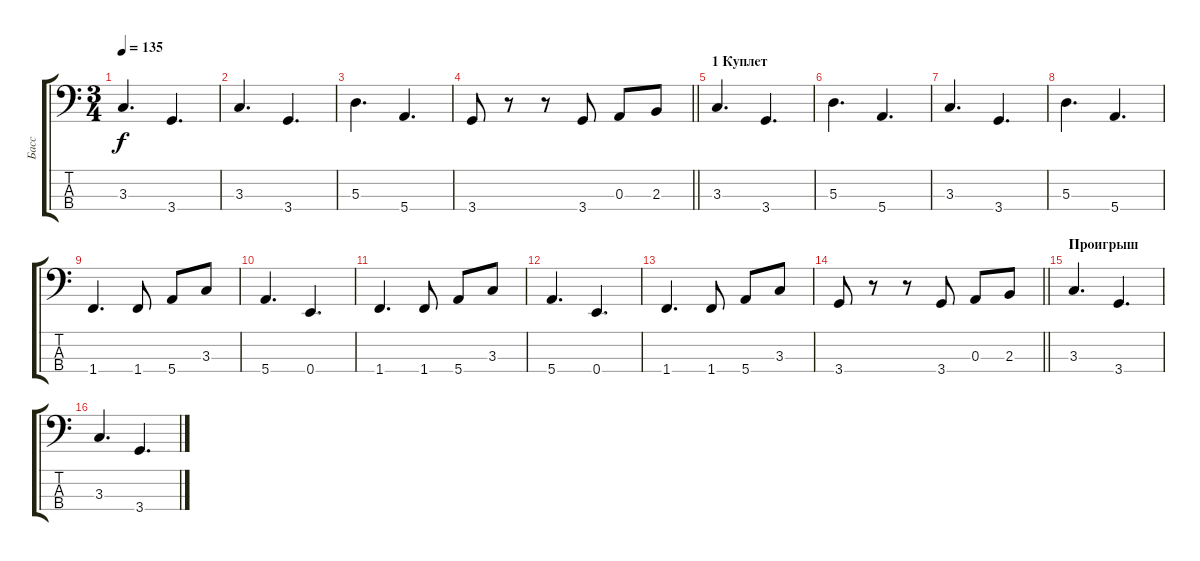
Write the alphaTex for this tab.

\track ("Басс" "Басс") {instrument electricbassfinger}
\staff {score tabs}
\tuning (G2 D2 A1 E1) {hide}
\ts (3 4)
\tempo 135
\clef f4
\ks c
3.3.4{d dy f} 3.4.4{d} |
3.3.4{d} 3.4.4{d} |
5.3.4{d} 5.4.4{d} |
\barLineRight lightlight
3.4.8 r.8 r.8 3.4.8 0.3.8 2.3.8 |
\section ("" "1 Куплет")
3.3.4{d} 3.4.4{d} |
5.3.4{d} 5.4.4{d} |
3.3.4{d} 3.4.4{d} |
5.3.4{d} 5.4.4{d} |
1.4.4{d} 1.4.8 5.4.8 3.3.8 |
5.4.4{d} 0.4.4{d} |
1.4.4{d} 1.4.8 5.4.8 3.3.8 |
5.4.4{d} 0.4.4{d} |
1.4.4{d} 1.4.8 5.4.8 3.3.8 |
\barLineRight lightlight
3.4.8 r.8 r.8 3.4.8 0.3.8 2.3.8 |
\section ("" "Проигрыш")
3.3.4{d} 3.4.4{d} |
3.3.4{d} 3.4.4{d}
